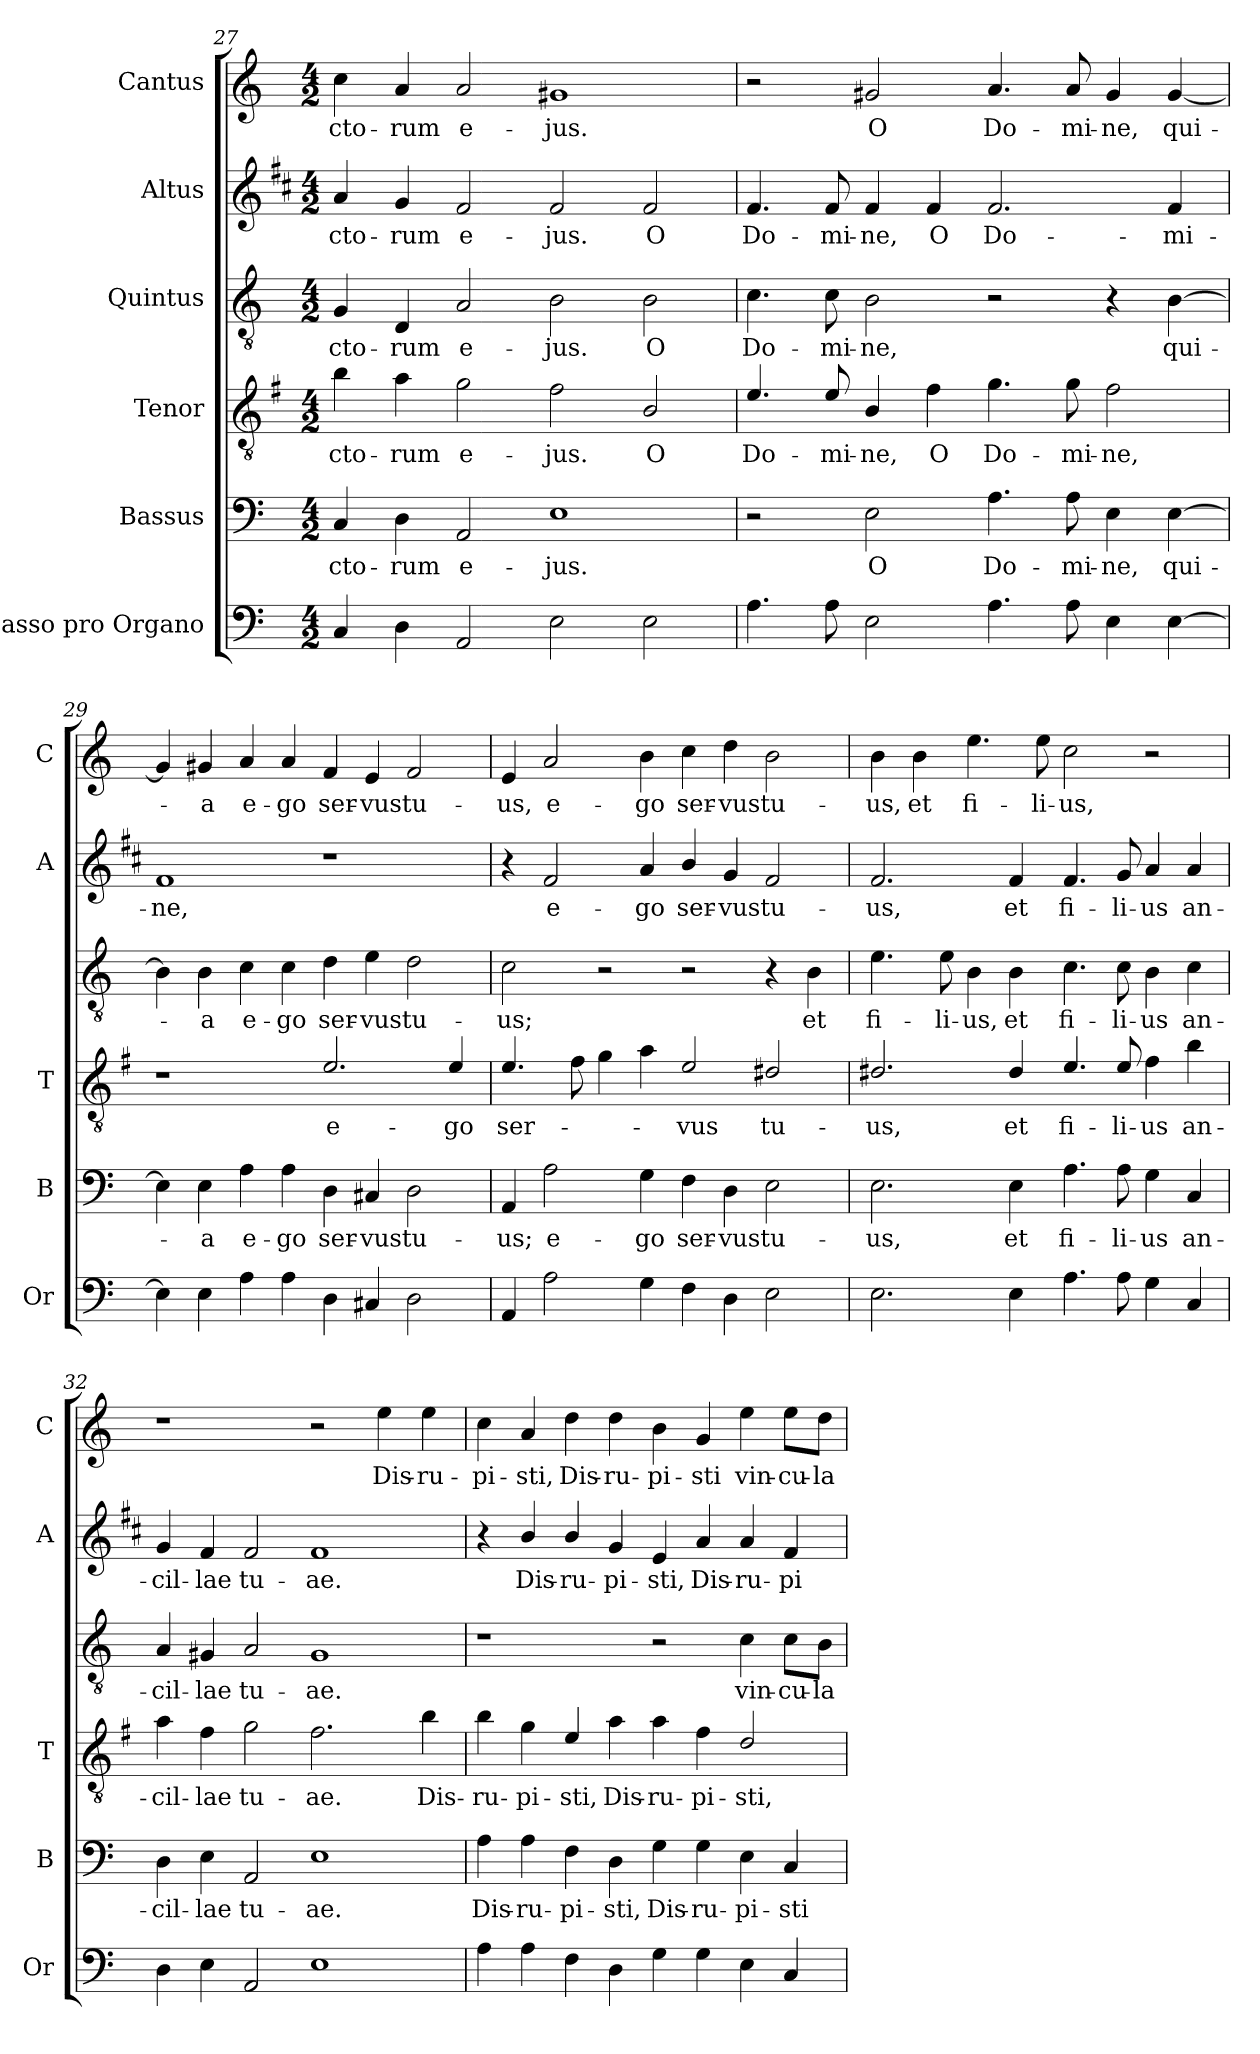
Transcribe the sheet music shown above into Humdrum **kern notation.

**kern	**kern	**text	**kern	**text	**kern	**text	**kern	**text	**kern	**text
*part6	*part5	*part5	*part4	*part4	*part3	*part3	*part2	*part2	*part1	*part1
*staff6	*staff5	*staff5	*staff4	*staff4	*staff3	*staff3	*staff2	*staff2	*staff1	*staff1
*I"Basso pro Organo	*I"Bassus	*	*I"Tenor	*	*I"Quintus	*	*I"Altus	*	*I"Cantus	*
*I'Or	*I'B	*	*I'T	*	*	*	*I'A	*	*I'C	*
!!LO:LB:g=z
*clefF4	*clefF4	*	*clefGv2	*	*clefGv2	*	*clefG2	*	*clefG2	*
*	*	*	*ITrd4c7	*	*	*	*ITrd1c2	*	*	*
*k[]	*k[]	*	*k[]	*	*k[]	*	*k[]	*	*k[]	*
*C:	*C:	*	*C:	*	*C:	*	*C:	*	*C:	*
*M4/2	*M4/2	*	*M4/2	*	*M4/2	*	*M4/2	*	*M4/2	*
=27	=27	=27	=27	=27	=27	=27	=27	=27	=27	=27
!	!	!LO:LY:b	!	!LO:LY:b	!	!LO:LY:b	!	!LO:LY:b	!	!LO:LY:b
4C/	4C/	-cto-	4e\	-cto-	4G/	-cto-	4g/	-cto-	4cc\	-cto-
!	!	!LO:LY:b	!	!LO:LY:b	!	!LO:LY:b	!	!LO:LY:b	!	!LO:LY:b
4D\	4D\	-rum	4d\	-rum	4D/	-rum	4f/	-rum	4a/	-rum
!	!	!LO:LY:b	!	!LO:LY:b	!	!LO:LY:b	!	!LO:LY:b	!	!LO:LY:b
2AA/	2AA/	e-	2c\	e-	2A/	e-	2e/	e-	2a/	e-
!	!	!LO:LY:b	!	!LO:LY:b	!	!LO:LY:b	!	!LO:LY:b	!	!LO:LY:b
2E\	1E	-jus.	2B\	-jus.	2B\	-jus.	2e/	-jus.	1g#X	-jus.
!	!	!	!	!LO:LY:b	!	!LO:LY:b	!	!LO:LY:b	!	!
2E\	.	.	2E/	O	2B\	O	2e/	O	.	.
=28	=28	=28	=28	=28	=28	=28	=28	=28	=28	=28
!	!	!	!	!LO:LY:b	!	!LO:LY:b	!	!LO:LY:b	!	!
4.A\	2r	.	4.A/	Do-	4.c\	Do-	4.e/	Do-	2r	.
!	!	!	!	!LO:LY:b	!	!LO:LY:b	!	!LO:LY:b	!	!
8A\	.	.	8A/	-mi-	8c\	-mi-	8e/	-mi-	.	.
!	!	!LO:LY:b	!	!LO:LY:b	!	!LO:LY:b	!	!LO:LY:b	!	!LO:LY:b
2E\	2E\	O	4E/	-ne,	2B\	-ne,	4e/	-ne,	2g#X/	O
!	!	!	!	!LO:LY:b	!	!	!	!LO:LY:b	!	!
.	.	.	4B\	O	.	.	4e/	O	.	.
!	!	!LO:LY:b	!	!LO:LY:b	!	!	!	!LO:LY:b	!	!LO:LY:b
4.A\	4.A\	Do-	4.c\	Do-	2r	.	2.e/	Do-	4.a/	Do-
!	!	!LO:LY:b	!	!LO:LY:b	!	!	!	!	!	!LO:LY:b
8A\	8A\	-mi-	8c\	-mi-	.	.	.	.	8a/	-mi-
!	!	!LO:LY:b	!	!LO:LY:b	!	!	!	!	!	!LO:LY:b
4E\	4E\	-ne,	2B\	-ne,	4r	.	.	.	4g#/	-ne,
!	!	!LO:LY:b	!	!	!	!LO:LY:b	!	!LO:LY:b	!	!LO:LY:b
[4E\	[4E\	qui-	.	.	[4B\	qui-	4e/	-mi-	[4g#/	qui-
=29	=29	=29	=29	=29	=29	=29	=29	=29	=29	=29
!	!	!	!	!	!	!	!	!LO:LY:b	!	!
4E\]	4E\]	.	1r	.	4B\]	.	1e	-ne,	4g#/]	.
!	!	!LO:LY:b	!	!	!	!LO:LY:b	!	!	!	!LO:LY:b
4E\	4E\	-a	.	.	4B\	-a	.	.	4g#X/	-a
!	!	!LO:LY:b	!	!	!	!LO:LY:b	!	!	!	!LO:LY:b
4A\	4A\	e-	.	.	4c\	e-	.	.	4a/	e-
!	!	!LO:LY:b	!	!	!	!LO:LY:b	!	!	!	!LO:LY:b
4A\	4A\	-go	.	.	4c\	-go	.	.	4a/	-go
!	!	!LO:LY:b	!	!LO:LY:b	!	!LO:LY:b	!	!	!	!LO:LY:b
4D\	4D\	ser-	2.A/	e-	4d\	ser-	1r	.	4f/	ser-
!	!	!LO:LY:b	!	!	!	!LO:LY:b	!	!	!	!LO:LY:b
4C#X/	4C#X/	-vus	.	.	4e\	-vus	.	.	4e/	-vus
!	!	!LO:LY:b	!	!	!	!LO:LY:b	!	!	!	!LO:LY:b
2D\	2D\	tu-	.	.	2d\	tu-	.	.	2f/	tu-
!	!	!	!	!LO:LY:b	!	!	!	!	!	!
.	.	.	4A/	-go	.	.	.	.	.	.
=30	=30	=30	=30	=30	=30	=30	=30	=30	=30	=30
!	!	!LO:LY:b	!	!LO:LY:b	!	!LO:LY:b	!	!	!	!LO:LY:b
4AA/	4AA/	-us;	4.A/	ser-	2c\	-us;	4r	.	4e/	-us,
!	!	!LO:LY:b	!	!	!	!	!	!LO:LY:b	!	!LO:LY:b
2A\	2A\	e-	.	.	.	.	2e/	e-	2a/	e-
.	.	.	8B\	.	.	.	.	.	.	.
.	.	.	4c\	.	2r	.	.	.	.	.
!	!	!LO:LY:b	!	!	!	!	!	!LO:LY:b	!	!LO:LY:b
4G\	4G\	-go	4d\	.	.	.	4g/	-go	4b\	-go
!	!	!LO:LY:b	!	!LO:LY:b	!	!	!	!LO:LY:b	!	!LO:LY:b
4F\	4F\	ser-	2A/	-vus	2r	.	4a/	ser-	4cc\	ser-
!	!	!LO:LY:b	!	!	!	!	!	!LO:LY:b	!	!LO:LY:b
4D\	4D\	-vus	.	.	.	.	4f/	-vus	4dd\	-vus
!	!	!LO:LY:b	!	!LO:LY:b	!	!	!	!LO:LY:b	!	!LO:LY:b
2E\	2E\	tu-	2G#X/	tu-	4r	.	2e/	tu-	2b\	tu-
!	!	!	!	!	!	!LO:LY:b	!	!	!	!
.	.	.	.	.	4B\	et	.	.	.	.
!!LO:PB:g=z
=31	=31	=31	=31	=31	=31	=31	=31	=31	=31	=31
!	!	!LO:LY:b	!	!LO:LY:b	!	!LO:LY:b	!	!LO:LY:b	!	!LO:LY:b
2.E\	2.E\	-us,	2.G#X/	-us,	4.e\	fi-	2.e/	-us,	4b\	-us,
!	!	!	!	!	!	!	!	!	!	!LO:LY:b
.	.	.	.	.	.	.	.	.	4b\	et
!	!	!	!	!	!	!LO:LY:b	!	!	!	!
.	.	.	.	.	8e\	-li-	.	.	.	.
!	!	!	!	!	!	!LO:LY:b	!	!	!	!LO:LY:b
.	.	.	.	.	4B\	-us,	.	.	4.ee\	fi-
!	!	!LO:LY:b	!	!LO:LY:b	!	!LO:LY:b	!	!LO:LY:b	!	!
4E\	4E\	et	4G#/	et	4B\	et	4e/	et	.	.
!	!	!	!	!	!	!	!	!	!	!LO:LY:b
.	.	.	.	.	.	.	.	.	8ee\	-li-
!	!	!LO:LY:b	!	!LO:LY:b	!	!LO:LY:b	!	!LO:LY:b	!	!LO:LY:b
4.A\	4.A\	fi-	4.A/	fi-	4.c\	fi-	4.e/	fi-	2cc\	-us,
!	!	!LO:LY:b	!	!LO:LY:b	!	!LO:LY:b	!	!LO:LY:b	!	!
8A\	8A\	-li-	8A/	-li-	8c\	-li-	8f/	-li-	.	.
!	!	!LO:LY:b	!	!LO:LY:b	!	!LO:LY:b	!	!LO:LY:b	!	!
4G\	4G\	-us	4B\	-us	4B\	-us	4g/	-us	2r	.
!	!	!LO:LY:b	!	!LO:LY:b	!	!LO:LY:b	!	!LO:LY:b	!	!
4C/	4C/	an-	4e\	an-	4c\	an-	4g/	an-	.	.
=32	=32	=32	=32	=32	=32	=32	=32	=32	=32	=32
!	!	!LO:LY:b	!	!LO:LY:b	!	!LO:LY:b	!	!LO:LY:b	!	!
4D\	4D\	-cil-	4d\	-cil-	4A/	-cil-	4f/	-cil-	1r	.
!	!	!LO:LY:b	!	!LO:LY:b	!	!LO:LY:b	!	!LO:LY:b	!	!
4E\	4E\	-lae	4B\	-lae	4G#X/	-lae	4e/	-lae	.	.
!	!	!LO:LY:b	!	!LO:LY:b	!	!LO:LY:b	!	!LO:LY:b	!	!
2AA/	2AA/	tu-	2c\	tu-	2A/	tu-	2e/	tu-	.	.
!	!	!LO:LY:b	!	!LO:LY:b	!	!LO:LY:b	!	!LO:LY:b	!	!
1E	1E	-ae.	2.B\	-ae.	1G#	-ae.	1e	-ae.	2r	.
!	!	!	!	!	!	!	!	!	!	!LO:LY:b
.	.	.	.	.	.	.	.	.	4ee\	Dis-
!	!	!	!	!LO:LY:b	!	!	!	!	!	!LO:LY:b
.	.	.	4e\	Dis-	.	.	.	.	4ee\	-ru-
=33	=33	=33	=33	=33	=33	=33	=33	=33	=33	=33
!	!	!LO:LY:b	!	!LO:LY:b	!	!	!	!	!	!LO:LY:b
4A\	4A\	Dis-	4e\	-ru-	1r	.	4r	.	4cc\	-pi-
!	!	!LO:LY:b	!	!LO:LY:b	!	!	!	!LO:LY:b	!	!LO:LY:b
4A\	4A\	-ru-	4c\	-pi-	.	.	4a/	Dis-	4a/	-sti,
!	!	!LO:LY:b	!	!LO:LY:b	!	!	!	!LO:LY:b	!	!LO:LY:b
4F\	4F\	-pi-	4A/	-sti,	.	.	4a/	-ru-	4dd\	Dis-
!	!	!LO:LY:b	!	!LO:LY:b	!	!	!	!LO:LY:b	!	!LO:LY:b
4D\	4D\	-sti,	4d\	Dis-	.	.	4f/	-pi-	4dd\	-ru-
!	!	!LO:LY:b	!	!LO:LY:b	!	!	!	!LO:LY:b	!	!LO:LY:b
4G\	4G\	Dis-	4d\	-ru-	2r	.	4d/	-sti,	4b\	-pi-
!	!	!LO:LY:b	!	!LO:LY:b	!	!	!	!LO:LY:b	!	!LO:LY:b
4G\	4G\	-ru-	4B\	-pi-	.	.	4g/	Dis-	4g/	-sti
!	!	!LO:LY:b	!	!LO:LY:b	!	!LO:LY:b	!	!LO:LY:b	!	!LO:LY:b
4E\	4E\	-pi-	2G/	-sti,	4c\	vin-	4g/	-ru-	4ee\	vin-
!	!	!LO:LY:b	!	!	!	!LO:LY:b	!	!LO:LY:b	!	!LO:LY:b
4C/	4C/	-sti	.	.	8c\L	-cu-	4e/	-pi-	8ee\L	-cu-
!	!	!	!	!	!	!LO:LY:b	!	!	!	!LO:LY:b
.	.	.	.	.	8B\J	-la	.	.	8dd\J	-la
=	=	=	=	=	=	=	=	=	=	=
*-	*-	*-	*-	*-	*-	*-	*-	*-	*-	*-
